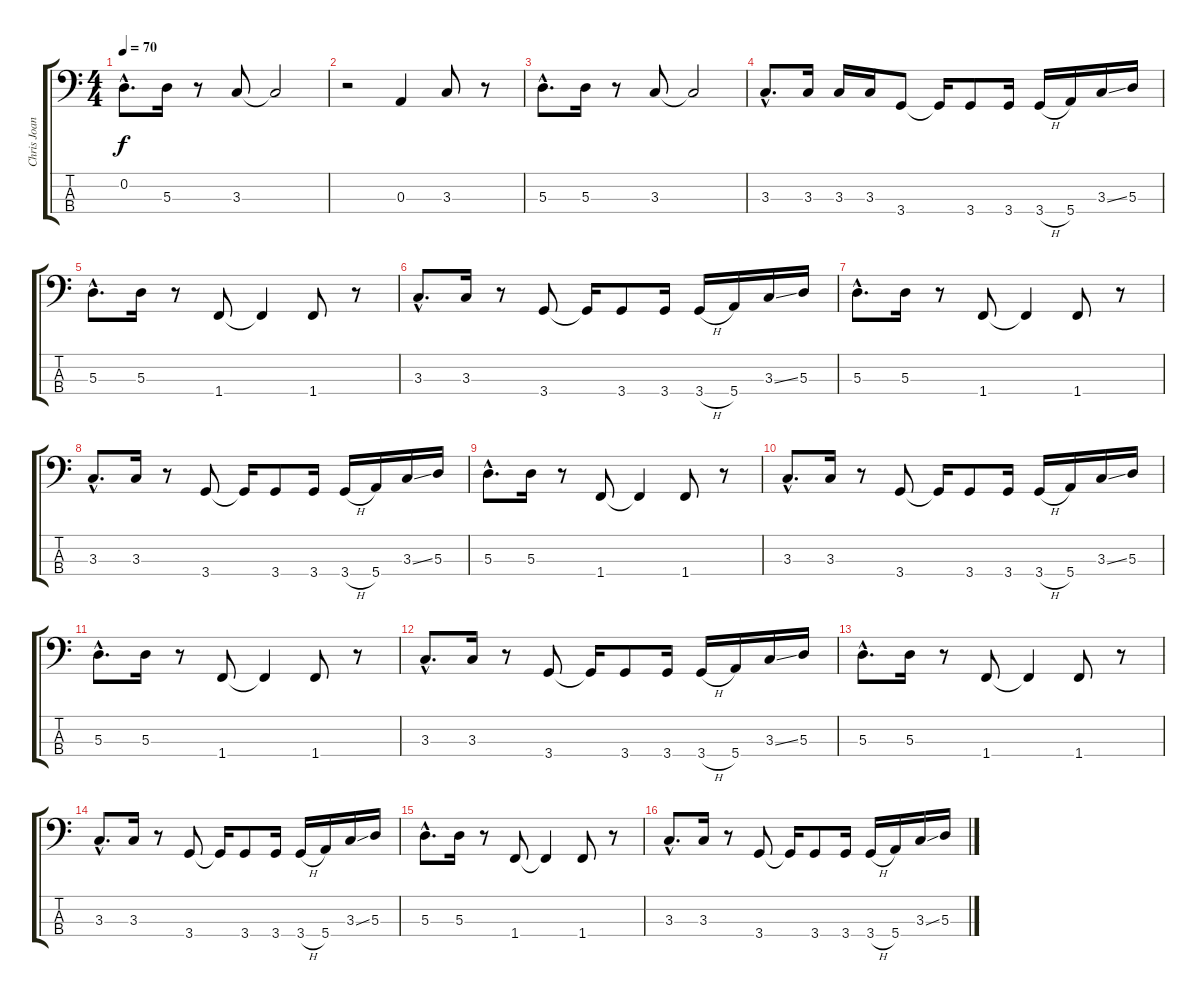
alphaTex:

\track ("Chris Joannou (basse)" "Chris Joan") {instrument electricbasspick}
\staff {score tabs}
\tuning (G2 D2 A1 E1) {hide}
\ts (4 4)
\tempo 70
\clef f4
\ks c
0.2{hac}.8{d dy f} 5.3.16 r.8 3.3.8 3.3{t}.2 |
r.2 0.3.4 3.3.8 r.8 |
5.3{hac}.8{d} 5.3.16 r.8 3.3.8 3.3{t}.2 |
3.3{hac}.8{d} 3.3.16 3.3.16 3.3.16 3.4.8 3.4{t}.16 3.4.8 3.4.16 3.4{h}.16 5.4.16 3.3{ss}.16 5.3.16 |
5.3{hac}.8{d} 5.3.16 r.8 1.4.8 1.4{t}.4 1.4.8 r.8 |
3.3{hac}.8{d} 3.3.16 r.8 3.4.8 3.4{t}.16 3.4.8 3.4.16 3.4{h}.16 5.4.16 3.3{ss}.16 5.3.16 |
5.3{hac}.8{d} 5.3.16 r.8 1.4.8 1.4{t}.4 1.4.8 r.8 |
3.3{hac}.8{d} 3.3.16 r.8 3.4.8 3.4{t}.16 3.4.8 3.4.16 3.4{h}.16 5.4.16 3.3{ss}.16 5.3.16 |
5.3{hac}.8{d} 5.3.16 r.8 1.4.8 1.4{t}.4 1.4.8 r.8 |
3.3{hac}.8{d} 3.3.16 r.8 3.4.8 3.4{t}.16 3.4.8 3.4.16 3.4{h}.16 5.4.16 3.3{ss}.16 5.3.16 |
5.3{hac}.8{d} 5.3.16 r.8 1.4.8 1.4{t}.4 1.4.8 r.8 |
3.3{hac}.8{d} 3.3.16 r.8 3.4.8 3.4{t}.16 3.4.8 3.4.16 3.4{h}.16 5.4.16 3.3{ss}.16 5.3.16 |
5.3{hac}.8{d} 5.3.16 r.8 1.4.8 1.4{t}.4 1.4.8 r.8 |
3.3{hac}.8{d} 3.3.16 r.8 3.4.8 3.4{t}.16 3.4.8 3.4.16 3.4{h}.16 5.4.16 3.3{ss}.16 5.3.16 |
5.3{hac}.8{d} 5.3.16 r.8 1.4.8 1.4{t}.4 1.4.8 r.8 |
3.3{hac}.8{d} 3.3.16 r.8 3.4.8 3.4{t}.16 3.4.8 3.4.16 3.4{h}.16 5.4.16 3.3{ss}.16 5.3.16
